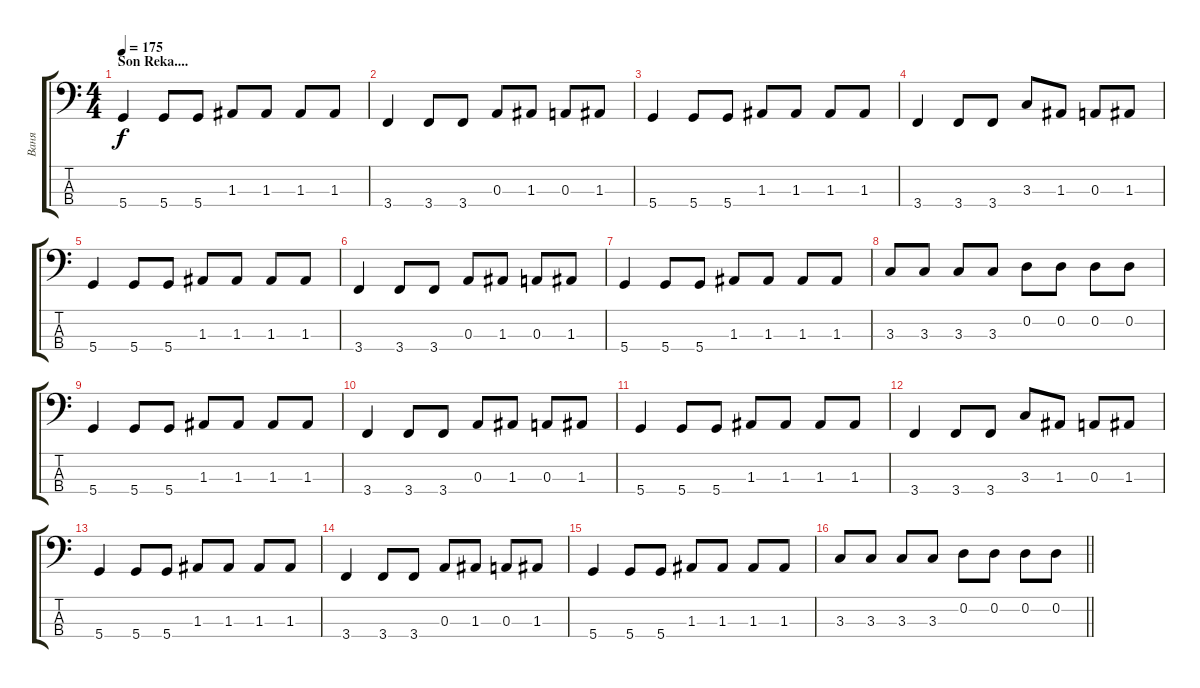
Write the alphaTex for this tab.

\track ("Ваня" "Ваня") {instrument electricbasspick}
\staff {score tabs}
\tuning (G2 D2 A1 D1) {hide}
\ts (4 4)
\section ("" "Son Reka....")
\tempo 175
\clef f4
\ks c
5.4.4{dy f} 5.4.8 5.4.8 1.3.8 1.3.8 1.3.8 1.3.8 |
3.4.4 3.4.8 3.4.8 0.3.8 1.3.8 0.3.8 1.3.8 |
5.4.4 5.4.8 5.4.8 1.3.8 1.3.8 1.3.8 1.3.8 |
3.4.4 3.4.8 3.4.8 3.3.8 1.3.8 0.3.8 1.3.8 |
5.4.4 5.4.8 5.4.8 1.3.8 1.3.8 1.3.8 1.3.8 |
3.4.4 3.4.8 3.4.8 0.3.8 1.3.8 0.3.8 1.3.8 |
5.4.4 5.4.8 5.4.8 1.3.8 1.3.8 1.3.8 1.3.8 |
3.3.8 3.3.8 3.3.8 3.3.8 0.2.8 0.2.8 0.2.8 0.2.8 |
5.4.4 5.4.8 5.4.8 1.3.8 1.3.8 1.3.8 1.3.8 |
3.4.4 3.4.8 3.4.8 0.3.8 1.3.8 0.3.8 1.3.8 |
5.4.4 5.4.8 5.4.8 1.3.8 1.3.8 1.3.8 1.3.8 |
3.4.4 3.4.8 3.4.8 3.3.8 1.3.8 0.3.8 1.3.8 |
5.4.4 5.4.8 5.4.8 1.3.8 1.3.8 1.3.8 1.3.8 |
3.4.4 3.4.8 3.4.8 0.3.8 1.3.8 0.3.8 1.3.8 |
5.4.4 5.4.8 5.4.8 1.3.8 1.3.8 1.3.8 1.3.8 |
\barLineRight lightlight
3.3.8 3.3.8 3.3.8 3.3.8 0.2.8 0.2.8 0.2.8 0.2.8
